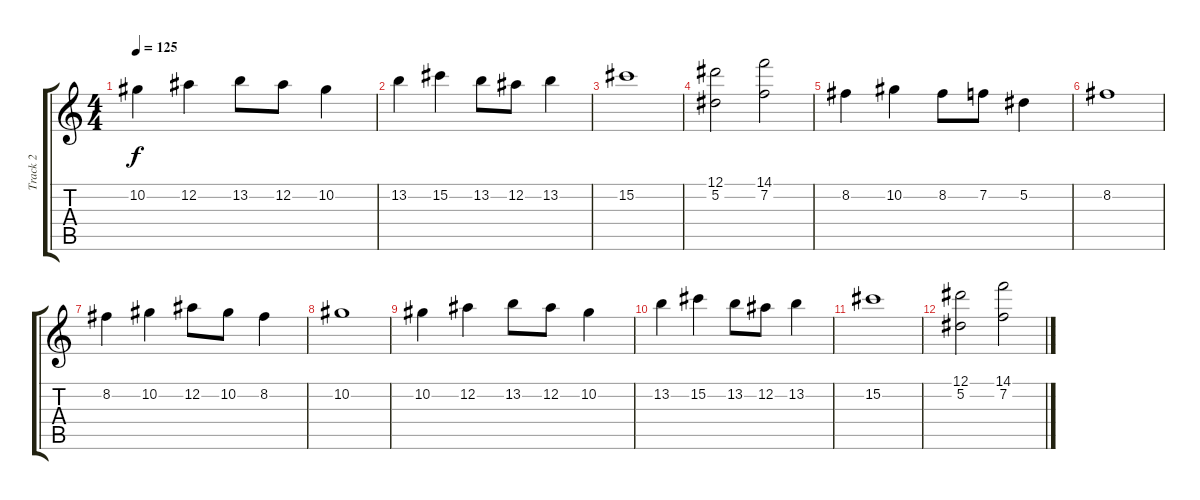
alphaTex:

\track ("Track 2" "Track 2") {instrument stringensemble1}
\staff {score tabs}
\tuning (Eb5 Bb4 Gb4 Db4 Ab3 Eb3) {hide}
\ts (4 4)
\tempo 125
\clef g2
\ks c
10.2.4{dy f} 12.2.4 13.2.8 12.2.8 10.2.4 |
13.2.4 15.2.4 13.2.8 12.2.8 13.2.4 |
15.2.1 |
(12.1 5.2).2 (14.1 7.2).2 |
8.2.4 10.2.4 8.2.8 7.2.8 5.2.4 |
8.2.1 |
8.2.4 10.2.4 12.2.8 10.2.8 8.2.4 |
10.2.1 |
10.2.4 12.2.4 13.2.8 12.2.8 10.2.4 |
13.2.4 15.2.4 13.2.8 12.2.8 13.2.4 |
15.2.1 |
(12.1 5.2).2 (14.1 7.2).2
